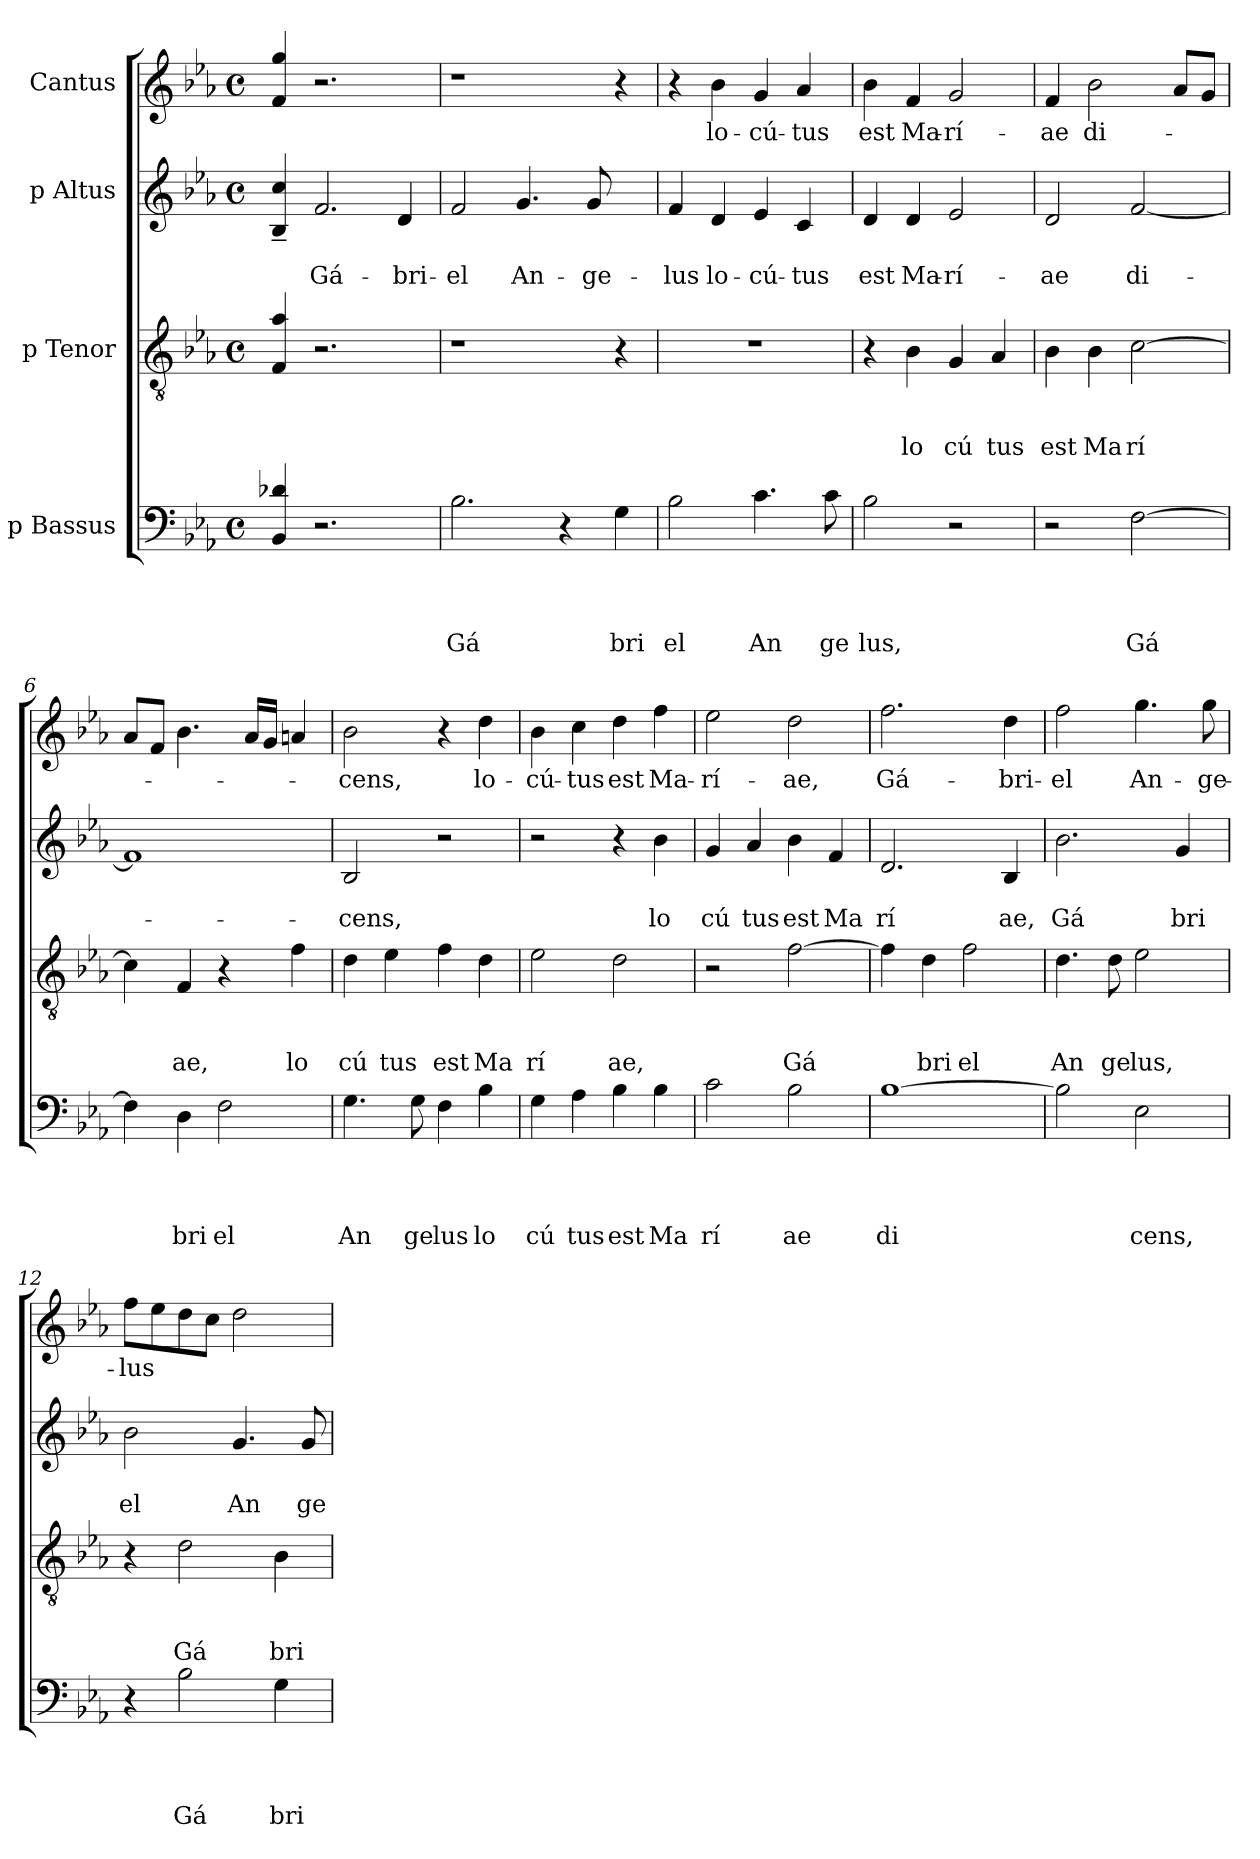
**kern	**text	**text	**text	**text	**kern	**text	**text	**text	**kern	**text	**text	**kern	**text
*part4	*part4	*part4	*part4	*part4	*part3	*part3	*part3	*part3	*part2	*part2	*part2	*part1	*part1
*staff4	*staff4	*staff4	*staff4	*staff4	*staff3	*staff3	*staff3	*staff3	*staff2	*staff2	*staff2	*staff1	*staff1
*I"p Bassus	*	*	*	*	*I"p Tenor	*	*	*	*I"p Altus	*	*	*I"Cantus	*
*clefF4	*	*	*	*	*clefGv2	*	*	*	*clefG2	*	*	*clefG2	*
*k[b-e-a-]	*	*	*	*	*k[b-e-a-]	*	*	*	*k[b-e-a-]	*	*	*k[b-e-a-]	*
*E-:	*	*	*	*	*E-:	*	*	*	*E-:	*	*	*E-:	*
*M4/4	*	*	*	*	*M4/4	*	*	*	*M4/4	*	*	*M4/4	*
*met(c)	*	*	*	*	*met(c)	*	*	*	*met(c)	*	*	*met(c)	*
=1	=1	=1	=1	=1	=1	=1	=1	=1	=1	=1	=1	=1	=1
4BB-/ 4d-X/	.	.	.	.	4F/ 4a-/	.	.	.	4B-/~< 4cc/~<	.	.	4f/ 4gg/	.
!	!	!	!	!	!	!	!	!	!	!	!LO:LY:b	!	!
2.r	.	.	.	.	2.r	.	.	.	2.f/	.	Gá-	2.r	.
!	!	!	!	!	!	!	!	!	!	!	!LO:LY:b	!	!
4ryy	.	.	.	.	4ryy	.	.	.	4d/	.	-bri-	4ryy	.
=2	=2	=2	=2	=2	=2	=2	=2	=2	=2	=2	=2	=2	=2
!	!	!	!	!LO:LY:b	!	!	!	!	!	!	!LO:LY:b	!	!
2.B-\	.	.	.	Gá	1r	.	.	.	2f/	.	-el	1r	.
!	!	!	!	!	!	!	!	!	!	!	!LO:LY:b	!	!
.	.	.	.	.	.	.	.	.	4.g/	.	An-	.	.
4r	.	.	.	.	.	.	.	.	.	.	.	.	.
!	!	!	!	!	!	!	!	!	!	!	!LO:LY:b	!	!
.	.	.	.	.	.	.	.	.	8g/	.	-ge-	.	.
!	!	!	!	!LO:LY:b	!	!	!	!	!	!	!	!	!
4G\	.	.	.	bri	4r	.	.	.	4ryy	.	.	4r	.
=3	=3	=3	=3	=3	=3	=3	=3	=3	=3	=3	=3	=3	=3
!	!	!	!	!LO:LY:b	!	!	!	!	!	!	!LO:LY:b	!	!
2B-\	.	.	.	el	1r	.	.	.	4f/	.	-lus	4r	.
!	!	!	!	!	!	!	!	!	!	!	!LO:LY:b	!	!LO:LY:b
.	.	.	.	.	.	.	.	.	4d/	.	lo-	4b-\	lo-
!	!	!	!	!LO:LY:b	!	!	!	!	!	!	!LO:LY:b	!	!LO:LY:b
4.c\	.	.	.	An	.	.	.	.	4e-/	.	-cú-	4g/	-cú-
!	!	!	!	!	!	!	!	!	!	!	!LO:LY:b	!	!LO:LY:b
.	.	.	.	.	.	.	.	.	4c/	.	-tus	4a-/	-tus
!	!	!	!	!LO:LY:b	!	!	!	!	!	!	!	!	!
8c\	.	.	.	ge	.	.	.	.	.	.	.	.	.
=4	=4	=4	=4	=4	=4	=4	=4	=4	=4	=4	=4	=4	=4
!	!	!	!	!LO:LY:b	!	!	!	!	!	!	!LO:LY:b	!	!LO:LY:b
2B-\	.	.	.	lus,	4r	.	.	.	4d/	.	est	4b-\	est
!	!	!	!	!	!	!	!	!LO:LY:b	!	!	!LO:LY:b	!	!LO:LY:b
.	.	.	.	.	4B-\	.	.	lo	4d/	.	Ma-	4f/	Ma-
!	!	!	!	!	!	!	!	!LO:LY:b	!	!	!LO:LY:b	!	!LO:LY:b
2r	.	.	.	.	4G/	.	.	cú	2e-/	.	-rí-	2g/	-rí-
!	!	!	!	!	!	!	!	!LO:LY:b	!	!	!	!	!
.	.	.	.	.	4A-/	.	.	tus	.	.	.	.	.
=5	=5	=5	=5	=5	=5	=5	=5	=5	=5	=5	=5	=5	=5
!	!	!	!	!	!	!	!	!LO:LY:b	!	!	!LO:LY:b	!	!LO:LY:b
2r	.	.	.	.	4B-\	.	.	est	2d/	.	-ae	4f/	-ae
!	!	!	!	!	!	!	!	!LO:LY:b	!	!	!	!	!LO:LY:b
.	.	.	.	.	4B-\	.	.	Ma	.	.	.	2b-\	di-
!	!	!	!	!LO:LY:b	!	!	!	!LO:LY:b	!	!	!LO:LY:b	!	!
[>2F\	.	.	.	Gá	[>2c\	.	.	rí	[<2f/	.	di-	.	.
.	.	.	.	.	.	.	.	.	.	.	.	8a-/L	.
.	.	.	.	.	.	.	.	.	.	.	.	8g/J	.
=6	=6	=6	=6	=6	=6	=6	=6	=6	=6	=6	=6	=6	=6
4F\]	.	.	.	.	4c\]	.	.	.	1f]	.	.	8a-/L	.
.	.	.	.	.	.	.	.	.	.	.	.	8f/J	.
!	!	!	!	!LO:LY:b	!	!	!	!LO:LY:b	!	!	!	!	!
4D\	.	.	.	bri	4F/	.	.	ae,	.	.	.	4.b-\	.
!	!	!	!	!LO:LY:b	!	!	!	!	!	!	!	!	!
2F\	.	.	.	el	4r	.	.	.	.	.	.	.	.
.	.	.	.	.	.	.	.	.	.	.	.	16a-/LL	.
.	.	.	.	.	.	.	.	.	.	.	.	16g/JJ	.
!	!	!	!	!	!	!	!	!LO:LY:b	!	!	!	!	!
.	.	.	.	.	4f\	.	.	lo	.	.	.	4an/	.
!!LO:LB:g=z
=7	=7	=7	=7	=7	=7	=7	=7	=7	=7	=7	=7	=7	=7
!	!	!	!	!LO:LY:b	!	!	!	!LO:LY:b	!	!	!LO:LY:b	!	!LO:LY:b
4.G\	.	.	.	An	4d\	.	.	cú	2B-/	.	-cens,	2b-\	-cens,
!	!	!	!	!	!	!	!	!LO:LY:b	!	!	!	!	!
.	.	.	.	.	4e-\	.	.	tus	.	.	.	.	.
!	!	!	!	!LO:LY:b	!	!	!	!	!	!	!	!	!
8G\	.	.	.	ge	.	.	.	.	.	.	.	.	.
!	!	!	!	!LO:LY:b	!	!	!	!LO:LY:b	!	!	!	!	!
4F\	.	.	.	lus	4f\	.	.	est	2r	.	.	4r	.
!	!	!	!	!LO:LY:b	!	!	!	!LO:LY:b	!	!	!	!	!LO:LY:b
4B-\	.	.	.	lo	4d\	.	.	Ma	.	.	.	4dd\	lo-
=8	=8	=8	=8	=8	=8	=8	=8	=8	=8	=8	=8	=8	=8
!	!	!	!	!LO:LY:b	!	!	!	!LO:LY:b	!	!	!	!	!LO:LY:b
4G\	.	.	.	cú	2e-\	.	.	rí	2r	.	.	4b-\	-cú-
!	!	!	!	!LO:LY:b	!	!	!	!	!	!	!	!	!LO:LY:b
4A-\	.	.	.	tus	.	.	.	.	.	.	.	4cc\	-tus
!	!	!	!	!LO:LY:b	!	!	!	!LO:LY:b	!	!	!	!	!LO:LY:b
4B-\	.	.	.	est	2d\	.	.	ae,	4r	.	.	4dd\	est
!	!	!	!	!LO:LY:b	!	!	!	!	!	!	!LO:LY:b	!	!LO:LY:b
4B-\	.	.	.	Ma	.	.	.	.	4b-\	.	lo	4ff\	Ma-
=9	=9	=9	=9	=9	=9	=9	=9	=9	=9	=9	=9	=9	=9
!	!	!	!	!LO:LY:b	!	!	!	!	!	!	!LO:LY:b	!	!LO:LY:b
2c\	.	.	.	rí	2r	.	.	.	4g/	.	cú	2ee-\	-rí-
!	!	!	!	!	!	!	!	!	!	!	!LO:LY:b	!	!
.	.	.	.	.	.	.	.	.	4a-/	.	tus	.	.
!	!	!	!	!LO:LY:b	!	!	!	!LO:LY:b	!	!	!LO:LY:b	!	!LO:LY:b
2B-\	.	.	.	ae	[>2f\	.	.	Gá	4b-\	.	est	2dd\	-ae,
!	!	!	!	!	!	!	!	!	!	!	!LO:LY:b	!	!
.	.	.	.	.	.	.	.	.	4f/	.	Ma	.	.
=10	=10	=10	=10	=10	=10	=10	=10	=10	=10	=10	=10	=10	=10
!	!	!	!	!LO:LY:b	!	!	!	!	!	!	!LO:LY:b	!	!LO:LY:b
[>1B-	.	.	.	di	4f\]	.	.	.	2.d/	.	rí	2.ff\	Gá-
!	!	!	!	!	!	!	!	!LO:LY:b	!	!	!	!	!
.	.	.	.	.	4d\	.	.	bri	.	.	.	.	.
!	!	!	!	!	!	!	!	!LO:LY:b	!	!	!	!	!
.	.	.	.	.	2f\	.	.	el	.	.	.	.	.
!	!	!	!	!	!	!	!	!	!	!	!LO:LY:b	!	!LO:LY:b
.	.	.	.	.	.	.	.	.	4B-/	.	ae,	4dd\	-bri-
=11	=11	=11	=11	=11	=11	=11	=11	=11	=11	=11	=11	=11	=11
!	!	!	!	!	!	!	!	!LO:LY:b	!	!	!LO:LY:b	!	!LO:LY:b
2B-\]	.	.	.	.	4.d\	.	.	An	2.b-\	.	Gá	2ff\	-el
!	!	!	!	!	!	!	!	!LO:LY:b	!	!	!	!	!
.	.	.	.	.	8d\	.	.	ge	.	.	.	.	.
!	!	!	!	!LO:LY:b	!	!	!	!LO:LY:b	!	!	!	!	!LO:LY:b
2E-\	.	.	.	cens,	2e-\	.	.	lus,	.	.	.	4.gg\	An-
!	!	!	!	!	!	!	!	!	!	!	!LO:LY:b	!	!
.	.	.	.	.	.	.	.	.	4g/	.	bri	.	.
!	!	!	!	!	!	!	!	!	!	!	!	!	!LO:LY:b
.	.	.	.	.	.	.	.	.	.	.	.	8gg\	-ge-
=12	=12	=12	=12	=12	=12	=12	=12	=12	=12	=12	=12	=12	=12
!	!	!	!	!	!	!	!	!	!	!	!LO:LY:b	!	!LO:LY:b
4r	.	.	.	.	4r	.	.	.	2b-\	.	el	8ff\L	-lus
.	.	.	.	.	.	.	.	.	.	.	.	8ee-\	.
!	!	!	!	!LO:LY:b	!	!	!	!LO:LY:b	!	!	!	!	!
2B-\	.	.	.	Gá	2d\	.	.	Gá	.	.	.	8dd\	.
.	.	.	.	.	.	.	.	.	.	.	.	8cc\J	.
!	!	!	!	!	!	!	!	!	!	!	!LO:LY:b	!	!
.	.	.	.	.	.	.	.	.	4.g/	.	An	2dd\	.
!	!	!	!	!LO:LY:b	!	!	!	!LO:LY:b	!	!	!	!	!
4G\	.	.	.	bri	4B-\	.	.	bri	.	.	.	.	.
!	!	!	!	!	!	!	!	!	!	!	!LO:LY:b	!	!
.	.	.	.	.	.	.	.	.	8g/	.	ge	.	.
=	=	=	=	=	=	=	=	=	=	=	=	=	=
*-	*-	*-	*-	*-	*-	*-	*-	*-	*-	*-	*-	*-	*-
